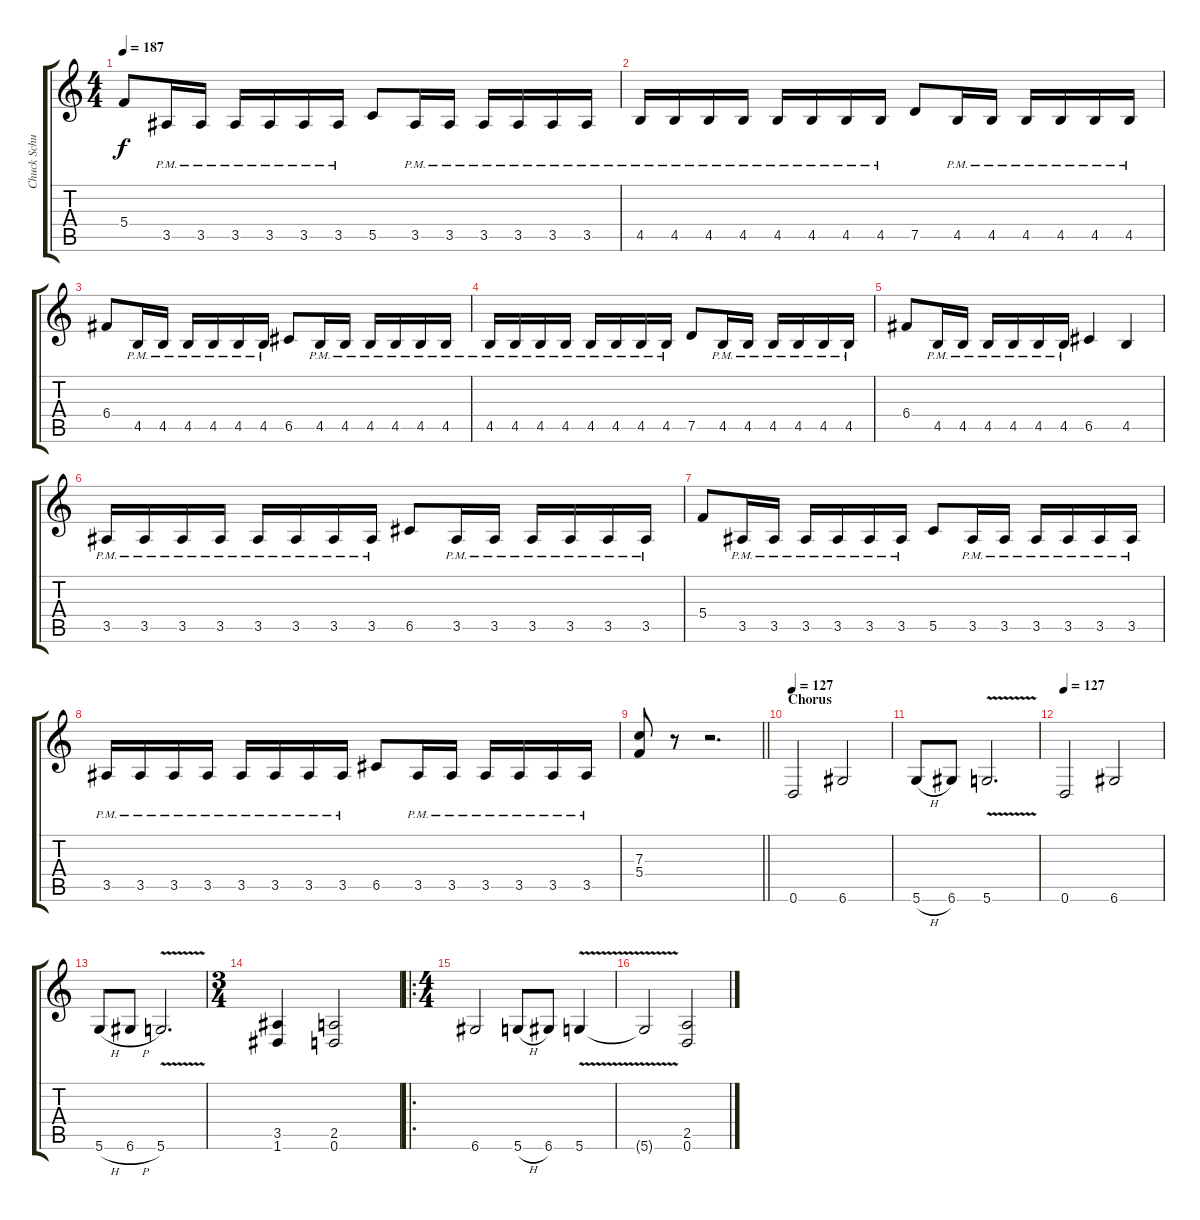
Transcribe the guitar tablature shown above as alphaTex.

\track ("Chuck Schuldiner" "Chuck Schu") {instrument distortionguitar}
\staff {score tabs}
\tuning (D4 A3 F3 C3 G2 D2) {hide}
\ts (4 4)
\tempo 187
\clef g2
\ks c
5.4.8{dy f} 3.5{pm}.16 3.5{pm}.16 3.5{pm}.16 3.5{pm}.16 3.5{pm}.16 3.5{pm}.16 5.5.8 3.5{pm}.16 3.5{pm}.16 3.5{pm}.16 3.5{pm}.16 3.5{pm}.16 3.5{pm}.16 |
4.5{pm}.16 4.5{pm}.16 4.5{pm}.16 4.5{pm}.16 4.5{pm}.16 4.5{pm}.16 4.5{pm}.16 4.5{pm}.16 7.5.8 4.5{pm}.16 4.5{pm}.16 4.5{pm}.16 4.5{pm}.16 4.5{pm}.16 4.5{pm}.16 |
6.4.8 4.5{pm}.16 4.5{pm}.16 4.5{pm}.16 4.5{pm}.16 4.5{pm}.16 4.5{pm}.16 6.5.8 4.5{pm}.16 4.5{pm}.16 4.5{pm}.16 4.5{pm}.16 4.5{pm}.16 4.5{pm}.16 |
4.5{pm}.16 4.5{pm}.16 4.5{pm}.16 4.5{pm}.16 4.5{pm}.16 4.5{pm}.16 4.5{pm}.16 4.5{pm}.16 7.5.8 4.5{pm}.16 4.5{pm}.16 4.5{pm}.16 4.5{pm}.16 4.5{pm}.16 4.5{pm}.16 |
6.4.8 4.5{pm}.16 4.5{pm}.16 4.5{pm}.16 4.5{pm}.16 4.5{pm}.16 4.5{pm}.16 6.5.4 4.5.4 |
3.5{pm}.16 3.5{pm}.16 3.5{pm}.16 3.5{pm}.16 3.5{pm}.16 3.5{pm}.16 3.5{pm}.16 3.5{pm}.16 6.5.8 3.5{pm}.16 3.5{pm}.16 3.5{pm}.16 3.5{pm}.16 3.5{pm}.16 3.5{pm}.16 |
5.4.8 3.5{pm}.16 3.5{pm}.16 3.5{pm}.16 3.5{pm}.16 3.5{pm}.16 3.5{pm}.16 5.5.8 3.5{pm}.16 3.5{pm}.16 3.5{pm}.16 3.5{pm}.16 3.5{pm}.16 3.5{pm}.16 |
3.5{pm}.16 3.5{pm}.16 3.5{pm}.16 3.5{pm}.16 3.5{pm}.16 3.5{pm}.16 3.5{pm}.16 3.5{pm}.16 6.5.8 3.5{pm}.16 3.5{pm}.16 3.5{pm}.16 3.5{pm}.16 3.5{pm}.16 3.5{pm}.16 |
\barLineRight lightlight
(7.3 5.4).8 r.8 r.2{d} |
\section ("" "Chorus")
\tempo 127
0.6.2 6.6.2 |
5.6{h}.8 6.6.8 5.6{v}.2{d} |
\tempo 127
0.6.2 6.6.2 |
5.6{h}.8 6.6{h}.8 5.6{v}.2{d} |
\ts (3 4)
(3.5 1.6).4 (2.5 0.6).2 |
\ro
\ts (4 4)
6.6.2 5.6{h}.8 6.6.8 5.6{v}.4 |
5.6{t}.2 (2.5 0.6).2
